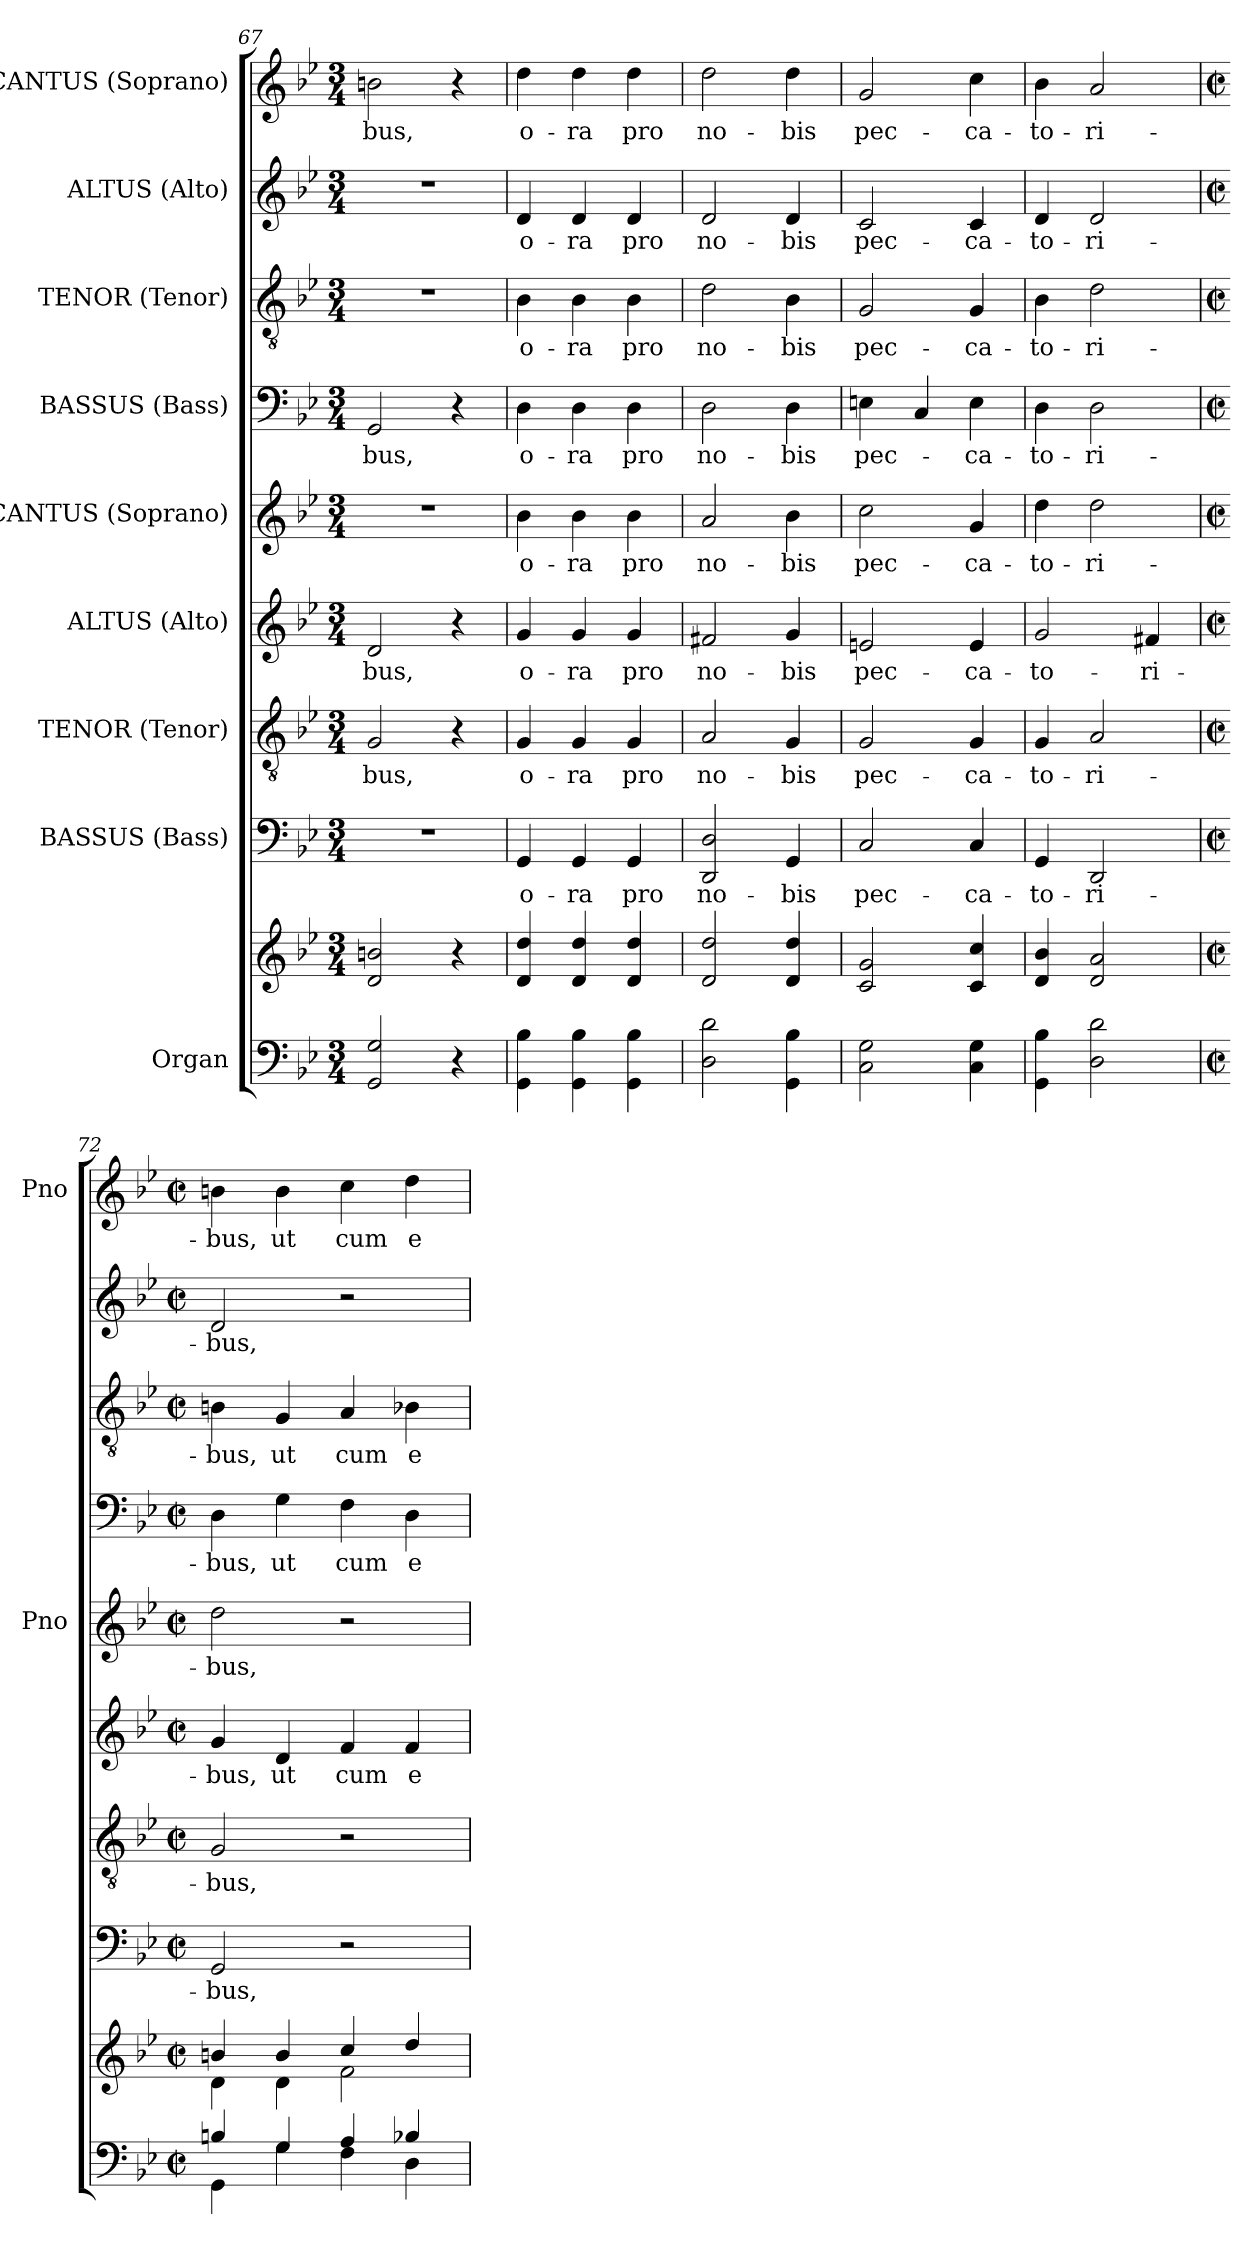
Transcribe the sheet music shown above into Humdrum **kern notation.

**kern	**kern	**kern	**text	**kern	**text	**kern	**text	**kern	**text	**kern	**text	**kern	**text	**kern	**text	**kern	**text
*part9	*part9	*part8	*part8	*part7	*part7	*part6	*part6	*part5	*part5	*part4	*part4	*part3	*part3	*part2	*part2	*part1	*part1
*staff10	*staff9	*staff8	*staff8	*staff7	*staff7	*staff6	*staff6	*staff5	*staff5	*staff4	*staff4	*staff3	*staff3	*staff2	*staff2	*staff1	*staff1
*I"Organ	*	*I"BASSUS (Bass)	*	*I"TENOR (Tenor)	*	*I"ALTUS (Alto)	*	*I"CANTUS (Soprano)	*	*I"BASSUS (Bass)	*	*I"TENOR (Tenor)	*	*I"ALTUS (Alto)	*	*I"CANTUS (Soprano)	*
*	*	*	*	*	*	*	*	*I'Pno	*	*	*	*	*	*	*	*I'Pno	*
*clefF4	*clefG2	*clefF4	*	*clefGv2	*	*clefG2	*	*clefG2	*	*clefF4	*	*clefGv2	*	*clefG2	*	*clefG2	*
*k[b-e-]	*k[b-e-]	*k[b-e-]	*	*k[b-e-]	*	*k[b-e-]	*	*k[b-e-]	*	*k[b-e-]	*	*k[b-e-]	*	*k[b-e-]	*	*k[b-e-]	*
*g:	*g:	*g:	*	*g:	*	*g:	*	*g:	*	*g:	*	*g:	*	*g:	*	*g:	*
*M3/4	*M3/4	*M3/4	*	*M3/4	*	*M3/4	*	*M3/4	*	*M3/4	*	*M3/4	*	*M3/4	*	*M3/4	*
=67	=67	=67	=67	=67	=67	=67	=67	=67	=67	=67	=67	=67	=67	=67	=67	=67	=67
2GG/ 2G/	2d/ 2bn/	2.r	.	2G/	-bus,	2d/	-bus,	2.r	.	2GG/	-bus,	2.r	.	2.r	.	2bn\	-bus,
4r	4r	.	.	4r	.	4r	.	.	.	4r	.	.	.	.	.	4r	.
=68	=68	=68	=68	=68	=68	=68	=68	=68	=68	=68	=68	=68	=68	=68	=68	=68	=68
4GG\ 4B-\	4d/ 4dd/	4GG/	o-	4G/	o-	4g/	o-	4b-\	o-	4D\	o-	4B-\	o-	4d/	o-	4dd\	o-
4GG\ 4B-\	4d/ 4dd/	4GG/	-ra	4G/	-ra	4g/	-ra	4b-\	-ra	4D\	-ra	4B-\	-ra	4d/	-ra	4dd\	-ra
4GG\ 4B-\	4d/ 4dd/	4GG/	pro	4G/	pro	4g/	pro	4b-\	pro	4D\	pro	4B-\	pro	4d/	pro	4dd\	pro
=69	=69	=69	=69	=69	=69	=69	=69	=69	=69	=69	=69	=69	=69	=69	=69	=69	=69
2D\ 2d\	2d/ 2dd/	2DD/ 2D/	no-	2A/	no-	2f#X/	no-	2a/	no-	2D\	no-	2d\	no-	2d/	no-	2dd\	no-
4GG\ 4B-\	4d/ 4dd/	4GG/	-bis	4G/	-bis	4g/	-bis	4b-\	-bis	4D\	-bis	4B-\	-bis	4d/	-bis	4dd\	-bis
!!LO:PB:g=z
=70	=70	=70	=70	=70	=70	=70	=70	=70	=70	=70	=70	=70	=70	=70	=70	=70	=70
2C\ 2G\	2c/ 2g/	2C/	pec-	2G/	pec-	2en/	pec-	2cc\	pec-	4En\	pec-	2G/	pec-	2c/	pec-	2g/	pec-
.	.	.	.	.	.	.	.	.	.	4C/	.	.	.	.	.	.	.
4C\ 4G\	4c/ 4cc/	4C/	-ca-	4G/	-ca-	4e/	-ca-	4g/	-ca-	4E\	-ca-	4G/	-ca-	4c/	-ca-	4cc\	-ca-
=71	=71	=71	=71	=71	=71	=71	=71	=71	=71	=71	=71	=71	=71	=71	=71	=71	=71
4GG\ 4B-\	4d/ 4b-/	4GG/	-to-	4G/	-to-	2g/	-to-	4dd\	-to-	4D\	-to-	4B-\	-to-	4d/	-to-	4b-\	-to-
2D\ 2d\	2d/ 2a/	2DD/	-ri-	2A/	-ri-	.	.	2dd\	-ri-	2D\	-ri-	2d\	-ri-	2d/	-ri-	2a/	-ri-
.	.	.	.	.	.	4f#X/	-ri-	.	.	.	.	.	.	.	.	.	.
=72	=72	=72	=72	=72	=72	=72	=72	=72	=72	=72	=72	=72	=72	=72	=72	=72	=72
*M2/2	*M2/2	*M2/2	*	*M2/2	*	*M2/2	*	*M2/2	*	*M2/2	*	*M2/2	*	*M2/2	*	*M2/2	*
*met(c|)	*met(c|)	*met(c|)	*	*met(c|)	*	*met(c|)	*	*met(c|)	*	*met(c|)	*	*met(c|)	*	*met(c|)	*	*met(c|)	*
*^	*^	*	*	*	*	*	*	*	*	*	*	*	*	*	*	*	*
4Bn/	4GG\	4bn/	4d\	2GG/	-bus,	2G/	-bus,	4g/	bus,	2dd\	-bus,	4D\	-bus,	4Bn\	-bus,	2d/	-bus,	4bn\	-bus,
4G/	4G\	4b/	4d\	.	.	.	.	4d/	ut	.	.	4G\	ut	4G/	ut	.	.	4b\	ut
4A/	4F\	4cc/	2f\	2r	.	2r	.	4f/	cum	2r	.	4F\	cum	4A/	cum	2r	.	4cc\	cum
4B-X/	4D\	4dd/	.	.	.	.	.	4f/	e-	.	.	4D\	e-	4B-X\	e-	.	.	4dd\	e-
*v	*v	*	*	*	*	*	*	*	*	*	*	*	*	*	*	*	*	*	*
*	*v	*v	*	*	*	*	*	*	*	*	*	*	*	*	*	*	*	*
=	=	=	=	=	=	=	=	=	=	=	=	=	=	=	=	=	=
*-	*-	*-	*-	*-	*-	*-	*-	*-	*-	*-	*-	*-	*-	*-	*-	*-	*-
